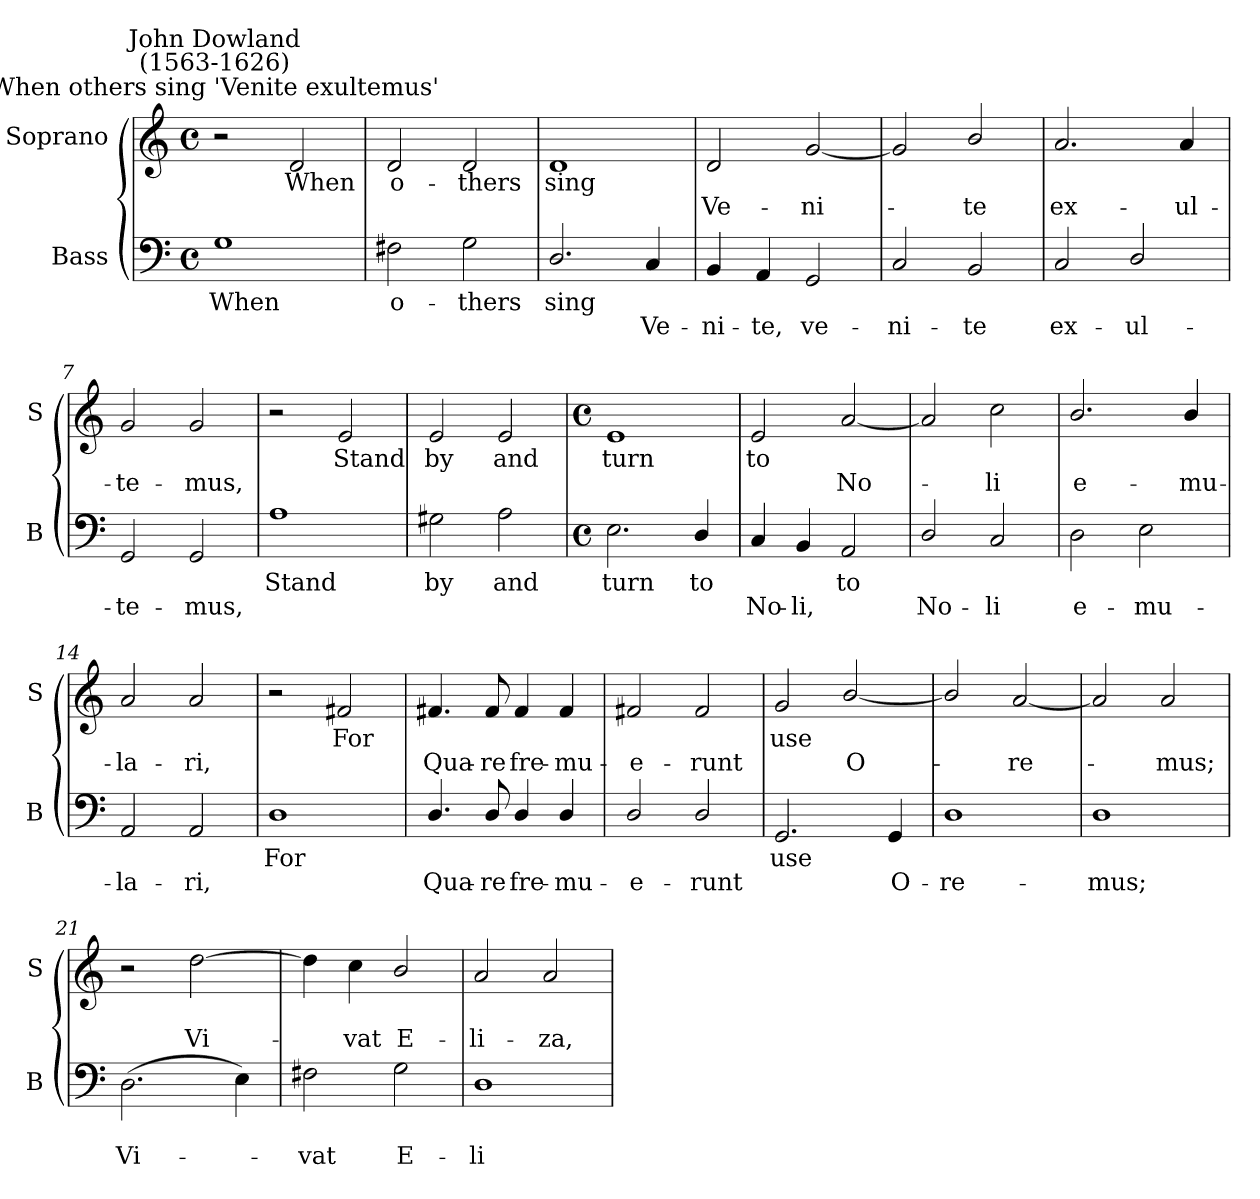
**kern	**text	**text	**kern	**text	**text
*part2	*part2	*part2	*part1	*part1	*part1
*staff2	*staff2	*staff2	*staff1	*staff1	*staff1
*I"Bass	*	*	*I"Soprano	*	*
*I'B	*	*	*I'S	*	*
*clefF4	*	*	*clefG2	*	*
*k[]	*	*	*k[]	*	*
*C:	*	*	*C:	*	*
*M4/4	*	*	*M4/4	*	*
*met(c)	*	*	*met(c)	*	*
=1	=1	=1	=1	=1	=1
!	!	!	!LO:TX:a:cj:t=When others sing 'Venite exultemus'	!	!
!	!	!	!LO:TX:a:cj:t=John Dowland\n(1563-1626)	!	!
!	!LO:LY:b	!	!	!	!
1G	When	.	2r	.	.
!	!	!	!	!LO:LY:b	!
.	.	.	2d	When	.
=2	=2	=2	=2	=2	=2
!	!LO:LY:b	!	!	!LO:LY:b	!
2F#X	o-	.	2d	o-	.
!	!LO:LY:b	!	!	!LO:LY:b	!
2G	-thers	.	2d	-thers	.
=3	=3	=3	=3	=3	=3
!	!LO:LY:b	!	!	!LO:LY:b	!
2.D/	sing	.	1d	sing	.
!	!	!LO:LY:b	!	!	!
4C	.	Ve-	.	.	.
=4	=4	=4	=4	=4	=4
!	!	!LO:LY:b	!	!	!LO:LY:b
4BB	.	-ni-	2d	.	Ve-
!	!	!LO:LY:b	!	!	!
4AA	.	-te,	.	.	.
!	!	!LO:LY:b	!	!	!LO:LY:b
2GG	.	ve-	[2g	.	-ni-
=5	=5	=5	=5	=5	=5
!	!	!LO:LY:b	!	!	!
2C	.	-ni-	2g]	.	.
!	!	!LO:LY:b	!	!	!LO:LY:b
2BB	.	-te	2b/	.	te
=6	=6	=6	=6	=6	=6
!	!	!LO:LY:b	!	!	!LO:LY:b
2C	.	ex-	2.a	.	ex-
!	!	!LO:LY:b	!	!	!
2D/	.	-ul-	.	.	.
!	!	!	!	!	!LO:LY:b
.	.	.	4a	.	-ul-
=7	=7	=7	=7	=7	=7
!	!	!LO:LY:b	!	!	!LO:LY:b
2GG	.	-te-	2g	.	-te-
!	!	!LO:LY:b	!	!	!LO:LY:b
2GG	.	-mus,	2g	.	-mus,
=8	=8	=8	=8	=8	=8
!	!LO:LY:b	!	!	!	!
1A	Stand	.	2r	.	.
!	!	!	!	!LO:LY:b	!
.	.	.	2e	Stand	.
=9	=9	=9	=9	=9	=9
!	!LO:LY:b	!	!	!LO:LY:b	!
2G#X	by	.	2e	by	.
!	!LO:LY:b	!	!	!LO:LY:b	!
2A	and	.	2e	and	.
!!LO:LB:g=z
=10	=10	=10	=10	=10	=10
*M4/4	*	*	*M4/4	*	*
*met(c)	*	*	*met(c)	*	*
!	!LO:LY:b	!	!	!LO:LY:b	!
2.E	turn	.	1e	turn	.
!	!LO:LY:b	!	!	!	!
4D/	to	.	.	.	.
=11	=11	=11	=11	=11	=11
!	!	!LO:LY:b	!	!LO:LY:b	!
4C	.	No-	2e	to	.
!	!	!LO:LY:b	!	!	!
4BB	.	-li,	.	.	.
!	!LO:LY:b	!	!	!	!LO:LY:b
2AA	to	.	[2a	.	No-
=12	=12	=12	=12	=12	=12
!	!	!LO:LY:b	!	!	!
2D/	.	No-	2a]	.	.
!	!	!LO:LY:b	!	!	!LO:LY:b
2C	.	-li	2cc	.	li
=13	=13	=13	=13	=13	=13
!	!	!LO:LY:b	!	!	!LO:LY:b
2D	.	e-	2.b/	.	e-
!	!	!LO:LY:b	!	!	!
2E	.	-mu-	.	.	.
!	!	!	!	!	!LO:LY:b
.	.	.	4b/	.	-mu-
=14	=14	=14	=14	=14	=14
!	!	!LO:LY:b	!	!	!LO:LY:b
2AA	.	-la-	2a	.	-la-
!	!	!LO:LY:b	!	!	!LO:LY:b
2AA	.	-ri,	2a	.	-ri,
=15	=15	=15	=15	=15	=15
!	!LO:LY:b	!	!	!	!
1D	For	.	2r	.	.
!	!	!	!	!LO:LY:b	!
.	.	.	2f#X	For	.
=16	=16	=16	=16	=16	=16
!	!	!LO:LY:b	!	!	!LO:LY:b
4.D/	.	Qua-	4.f#X	.	Qua-
!	!	!LO:LY:b	!	!	!LO:LY:b
8D/	.	-re	8f#	.	-re
!	!	!LO:LY:b	!	!	!LO:LY:b
4D/	.	fre-	4f#	.	fre-
!	!	!LO:LY:b	!	!	!LO:LY:b
4D/	.	-mu-	4f#	.	-mu-
=17	=17	=17	=17	=17	=17
!	!	!LO:LY:b	!	!	!LO:LY:b
2D/	.	-e-	2f#X	.	-e-
!	!	!LO:LY:b	!	!	!LO:LY:b
2D/	.	-runt	2f#	.	-runt
=18	=18	=18	=18	=18	=18
!	!LO:LY:b	!	!	!LO:LY:b	!
2.GG	use	.	2g	use	.
!	!	!	!	!	!LO:LY:b
.	.	.	[2b/	.	O-
!	!	!LO:LY:b	!	!	!
4GG	.	O-	.	.	.
!!LO:LB:g=z
=19	=19	=19	=19	=19	=19
!	!	!LO:LY:b	!	!	!
1D	.	-re-	2b/]	.	.
!	!	!	!	!	!LO:LY:b
.	.	.	[2a	.	re-
=20	=20	=20	=20	=20	=20
!	!	!LO:LY:b	!	!	!
1D	.	-mus;	2a]	.	.
!	!	!	!	!	!LO:LY:b
.	.	.	2a	.	mus;
=21	=21	=21	=21	=21	=21
!	!	!LO:LY:b	!	!	!
(>2.D	.	Vi-	2r	.	.
!	!	!	!	!	!LO:LY:b
.	.	.	[2dd	.	Vi-
4E)	.	.	.	.	.
=22	=22	=22	=22	=22	=22
!	!	!LO:LY:b	!	!	!
2F#X	.	vat	4dd]	.	.
!	!	!	!	!	!LO:LY:b
.	.	.	4cc	.	vat
!	!	!LO:LY:b	!	!	!LO:LY:b
2G	.	E-	2b/	.	E-
=23	=23	=23	=23	=23	=23
!	!	!LO:LY:b	!	!	!LO:LY:b
1D	.	-li-	2a	.	-li-
!	!	!	!	!	!LO:LY:b
.	.	.	2a	.	-za,
=	=	=	=	=	=
*-	*-	*-	*-	*-	*-
